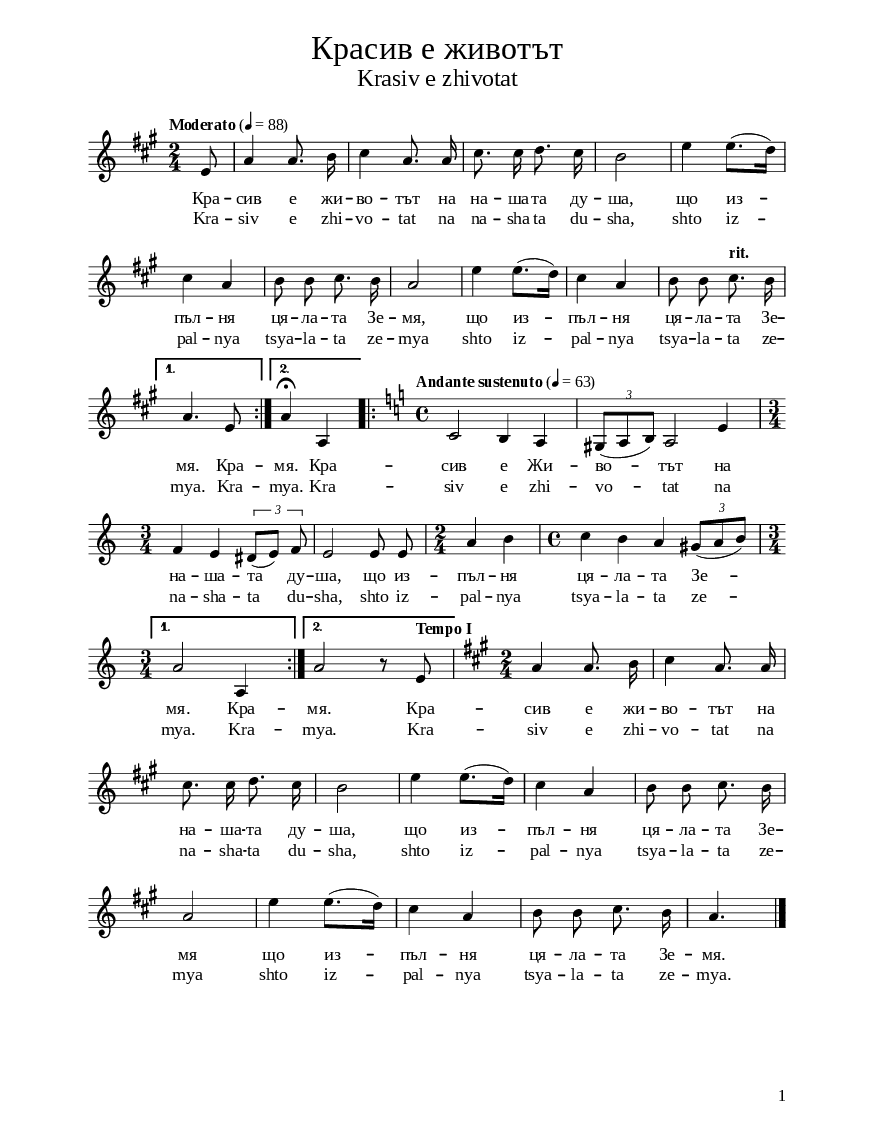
\version "2.24.0"

% include paper part and global functions
\include "include/globals.ily"

\bookpart {
  \label #'ref103
  \tocItem \markup "Красив е животът – Krasiv e zhivotat"
  \include "include/bookpart-paper.ily"
  \score {
    \include "include/score-layout.ily"


    \new Voice \absolute{

      \clef treble
      \key a \major
      \time 2/4
      \tempoFunc "Moderato" 4 "88"
      \autoBeamOff

      \partial 8

      \repeat volta 2 {
        e'8 | a'4 a'8. b'16 | cis''4 a'8. a'16 | cis''8. cis''16 d''8. cis''16 | b'2 | e''4 e''8. ( [ d''16 ] ) \break |

        cis''4 a' | b'8 b' cis''8. b'16 | a'2 | e''4 e''8. ( [ d''16 ] ) | cis''4 a' |  b'8 b' \tempo "rit." cis''8. b'16 | \break
      }
      \alternative {
        {  a'4. e'8 | }
        {  a'4\fermata a4 \tempoFunc "Andante sustenuto" 4 "63" }
      }

      \key a \minor \time 4/4 \repeat volta 2 {
        c'2 b4 a |  \tuplet 3/2 { gis8 [ ( a b ) ] } a2 e'4 | \break

        \time 3/4 f'4 e' \tuplet 3/2 { dis'8 [ ( e' )  ] f' } | e'2 e'8 e'8 | \time 2/4 a'4 b'4 | \time 4/4 c''4 b' a' \tuplet 3/2 { gis'8 [ ( a' b' ) ] } | \break
        \time 3/4
      }


      \alternative {
        {  a'2 a4 | }
        {
          a'2 r8  \tempo "Tempo I"
          e'8 |
        }
      }

      \time 2/4 \key a \major a'4 a'8. b'16 | cis''4 a'8. a'16 | \break

      cis''8. cis''16 d''8. cis''16 | b'2 |e''4  e''8. [ ( d''16 ) ] | cis''4 a'4 | b'8 b' cis''8. b'16 | \break

      a'2 | e''4 e''8. [ ( d''16 ) ]  | cis''4 a' | b'8 b' cis''8. b'16 | a'4. \bar "|."

    }

    \addlyrics {
      Кра -- сив е жи -- во -- тът на на -- ша -- та ду -- ша,

      що из -- пъл -- ня ця -- ла -- та Зе -- мя,

      що из -- пъл -- ня ця -- ла -- та Зе -- мя. Кра -- мя.

      Кра -- сив е Жи -- во -- тът на на -- ша -- та ду -- ша,

      що из -- пъл -- ня ця -- ла -- та Зе -- мя. Кра -- мя.

      Кра -- сив е жи -- во -- тът на на -- ша -- та ду -- ша,

      що из -- пъл -- ня ця -- ла -- та Зе -- мя

      що из -- пъл -- ня ця -- ла -- та Зе -- мя.
    }
    \addlyrics {
      Kra -- siv e zhi -- vo -- tat na na -- sha -- ta du -- sha,

      shto iz -- pal -- nya tsya -- la -- ta ze -- mya

      shto iz -- pal -- nya tsya -- la -- ta ze -- mya. Kra -- mya.

      Kra -- siv e zhi -- vo -- tat na na -- sha -- ta du -- sha,

      shto iz -- pal -- nya tsya -- la -- ta ze -- mya. Kra -- mya.

      Kra -- siv e zhi -- vo -- tat na na -- sha -- ta du -- sha,

      shto iz -- pal -- nya tsya -- la -- ta ze -- mya

      shto iz -- pal -- nya tsya -- la -- ta ze -- mya.
    }


    \header {
      title = \titleFunc "Красив е животът" "Krasiv e zhivotat"
    }

    \midi{}

  } % score

  \pageBreak
  \version "2.24.0"

\markup \fill-line { \fontsize #deTitleFontSize "Schön ist das Leben" }
\markup \null
\markup \null
\markup \fontsize #deCoupletFontSize {
  \hspace #17
  \override #`(baseline-skip . ,deCoupletBaselineSkip)

  \column {
    \line { " "Schön ist das Leben unserer Seele, }

    \line { " "was die ganze Erde erfüllt. }

    \line { " "Schön ist das Leben unserer Seele, }

    \line { " "was die ganze Erde erfüllt. }

    \line { " "Schön ist das Leben unserer Seele, }

    \line { " "was die ganze Erde erfüllt,  }
    \line { " "was die ganze Erde erfüllt.  }


  }


}


} % bookpart
